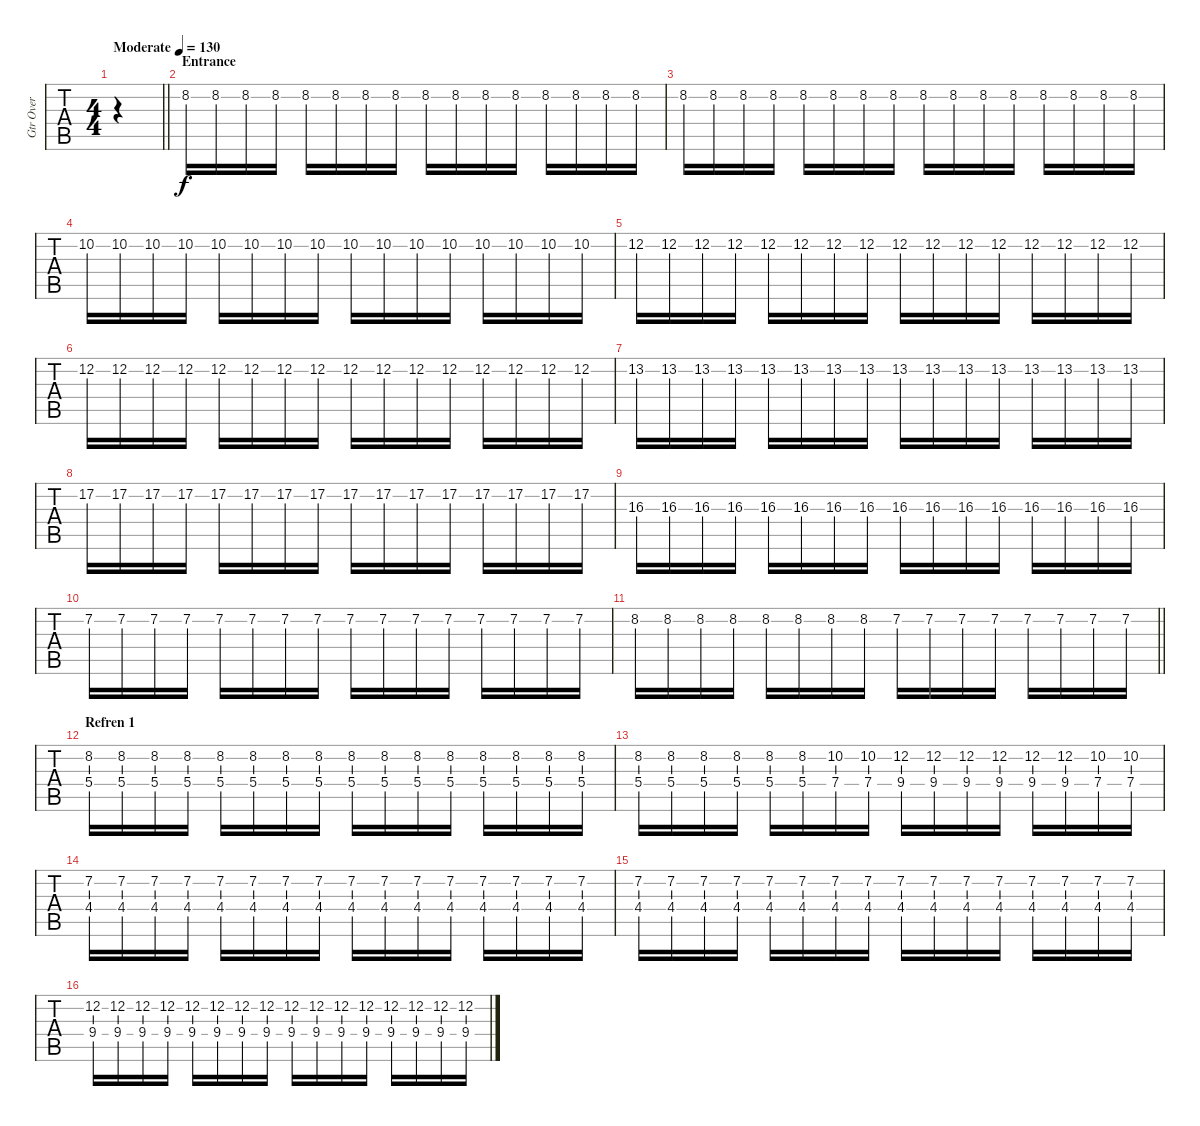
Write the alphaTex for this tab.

\track ("Gtr Over" "Gtr Over") {instrument overdrivenguitar}
\staff {tabs}
\tuning (E4 B3 G3 D3 A2 D2) {hide}
\ts (4 4)
\tempo (130 "Moderate")
\clef g2
\barLineRight lightlight
\ks c
|
\section ("" "Entrance")
8.2.16 8.2.16 8.2.16 8.2.16 8.2.16 8.2.16 8.2.16 8.2.16 8.2.16 8.2.16 8.2.16 8.2.16 8.2.16 8.2.16 8.2.16 8.2.16 |
8.2.16 8.2.16 8.2.16 8.2.16 8.2.16 8.2.16 8.2.16 8.2.16 8.2.16 8.2.16 8.2.16 8.2.16 8.2.16 8.2.16 8.2.16 8.2.16 |
10.2.16 10.2.16 10.2.16 10.2.16 10.2.16 10.2.16 10.2.16 10.2.16 10.2.16 10.2.16 10.2.16 10.2.16 10.2.16 10.2.16 10.2.16 10.2.16 |
12.2.16 12.2.16 12.2.16 12.2.16 12.2.16 12.2.16 12.2.16 12.2.16 12.2.16 12.2.16 12.2.16 12.2.16 12.2.16 12.2.16 12.2.16 12.2.16 |
12.2.16 12.2.16 12.2.16 12.2.16 12.2.16 12.2.16 12.2.16 12.2.16 12.2.16 12.2.16 12.2.16 12.2.16 12.2.16 12.2.16 12.2.16 12.2.16 |
13.2.16 13.2.16 13.2.16 13.2.16 13.2.16 13.2.16 13.2.16 13.2.16 13.2.16 13.2.16 13.2.16 13.2.16 13.2.16 13.2.16 13.2.16 13.2.16 |
17.2.16 17.2.16 17.2.16 17.2.16 17.2.16 17.2.16 17.2.16 17.2.16 17.2.16 17.2.16 17.2.16 17.2.16 17.2.16 17.2.16 17.2.16 17.2.16 |
16.3.16 16.3.16 16.3.16 16.3.16 16.3.16 16.3.16 16.3.16 16.3.16 16.3.16 16.3.16 16.3.16 16.3.16 16.3.16 16.3.16 16.3.16 16.3.16 |
7.2.16 7.2.16 7.2.16 7.2.16 7.2.16 7.2.16 7.2.16 7.2.16 7.2.16 7.2.16 7.2.16 7.2.16 7.2.16 7.2.16 7.2.16 7.2.16 |
\barLineRight lightlight
8.2.16 8.2.16 8.2.16 8.2.16 8.2.16 8.2.16 8.2.16 8.2.16 7.2.16 7.2.16 7.2.16 7.2.16 7.2.16 7.2.16 7.2.16 7.2.16 |
\section ("" "Refren 1")
(8.2 5.4).16 (8.2 5.4).16 (8.2 5.4).16 (8.2 5.4).16 (8.2 5.4).16 (8.2 5.4).16 (8.2 5.4).16 (8.2 5.4).16 (8.2 5.4).16 (8.2 5.4).16 (8.2 5.4).16 (8.2 5.4).16 (8.2 5.4).16 (8.2 5.4).16 (8.2 5.4).16 (8.2 5.4).16 |
(8.2 5.4).16 (8.2 5.4).16 (8.2 5.4).16 (8.2 5.4).16 (8.2 5.4).16 (8.2 5.4).16 (10.2 7.4).16 (10.2 7.4).16 (12.2 9.4).16 (12.2 9.4).16 (12.2 9.4).16 (12.2 9.4).16 (12.2 9.4).16 (12.2 9.4).16 (10.2 7.4).16 (10.2 7.4).16 |
(7.2 4.4).16 (7.2 4.4).16 (7.2 4.4).16 (7.2 4.4).16 (7.2 4.4).16 (7.2 4.4).16 (7.2 4.4).16 (7.2 4.4).16 (7.2 4.4).16 (7.2 4.4).16 (7.2 4.4).16 (7.2 4.4).16 (7.2 4.4).16 (7.2 4.4).16 (7.2 4.4).16 (7.2 4.4).16 |
(7.2 4.4).16 (7.2 4.4).16 (7.2 4.4).16 (7.2 4.4).16 (7.2 4.4).16 (7.2 4.4).16 (7.2 4.4).16 (7.2 4.4).16 (7.2 4.4).16 (7.2 4.4).16 (7.2 4.4).16 (7.2 4.4).16 (7.2 4.4).16 (7.2 4.4).16 (7.2 4.4).16 (7.2 4.4).16 |
(12.2 9.4).16 (12.2 9.4).16 (12.2 9.4).16 (12.2 9.4).16 (12.2 9.4).16 (12.2 9.4).16 (12.2 9.4).16 (12.2 9.4).16 (12.2 9.4).16 (12.2 9.4).16 (12.2 9.4).16 (12.2 9.4).16 (12.2 9.4).16 (12.2 9.4).16 (12.2 9.4).16 (12.2 9.4).16
